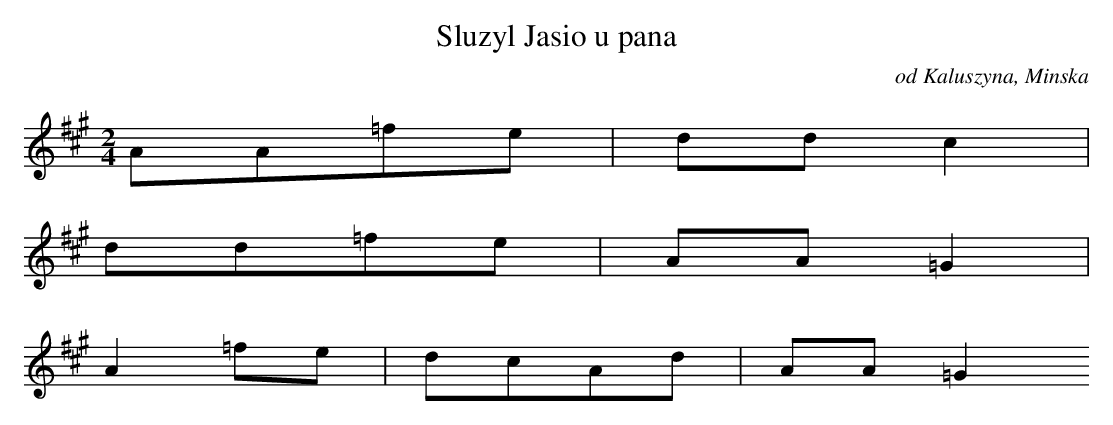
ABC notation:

X:1
T: Sluzyl Jasio u pana
O: od Kaluszyna, Minska
M: 2/4
L: 1/8
K: A
AA=fe | ddc2 |
dd=fe | AA=G2 |
A2=fe | dcAd | AA=G2
